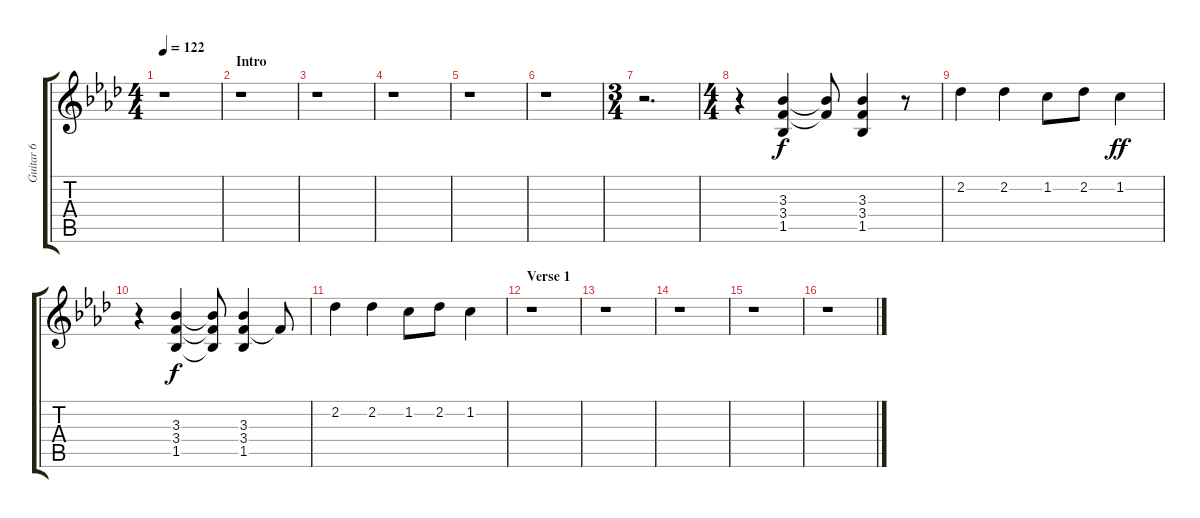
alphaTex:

\track ("Guitar 6" "Guitar 6") {instrument acousticguitarsteel}
\staff {score tabs}
\tuning (E4 B3 G3 D3 A2 E2) {hide}
\ts (4 4)
\tempo 122
\clef g2
\ks ab
r.1{dy f instrument acousticguitarsteel} |
\section ("" "Intro")
r.1 |
r.1 |
r.1 |
r.1 |
r.1 |
\ts (3 4)
r.2{d} |
\ts (4 4)
r.4 (3.3 3.4 1.5).4 (3.3{t} 3.4{t}).8 (3.3 3.4 1.5).4 r.8 |
2.2.4 2.2.4 1.2.8 2.2.8 1.2.4{dy ff} |
r.4 (3.3 3.4 1.5).4{dy f} (3.3{t} 3.4{t} 1.5{t}).8 (3.3 3.4 1.5).4 3.4{t}.8 |
2.2.4 2.2.4 1.2.8 2.2.8 1.2.4 |
\section ("" "Verse 1")
r.1 |
r.1 |
r.1 |
r.1 |
r.1
